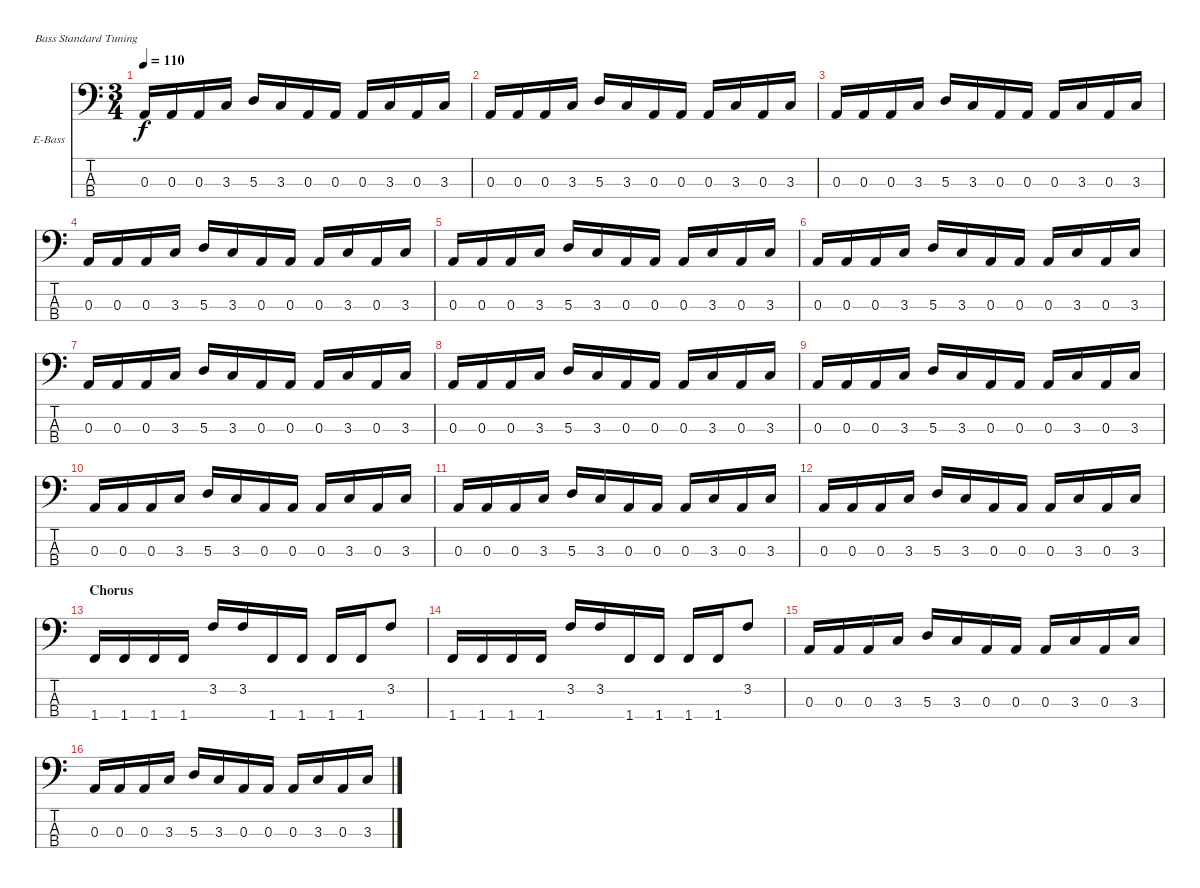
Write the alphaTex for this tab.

\defaultSystemsLayout 4
\bracketExtendMode nobrackets
\firstSystemTrackNameOrientation horizontal
\otherSystemsTrackNameOrientation horizontal
\track ("Electric Bass" "E-Bass") {instrument electricbassfinger}
\staff {score tabs}
\tuning (G2 D2 A1 E1)
\ts (3 4)
\tempo 110
\clef f4
\ks c
0.3.16{dy f} 0.3.16 0.3.16 3.3.16 5.3.16 3.3.16 0.3.16 0.3.16 0.3.16 3.3.16 0.3.16 3.3.16 |
0.3.16 0.3.16 0.3.16 3.3.16 5.3.16 3.3.16 0.3.16 0.3.16 0.3.16 3.3.16 0.3.16 3.3.16 |
0.3.16 0.3.16 0.3.16 3.3.16 5.3.16 3.3.16 0.3.16 0.3.16 0.3.16 3.3.16 0.3.16 3.3.16 |
0.3.16 0.3.16 0.3.16 3.3.16 5.3.16 3.3.16 0.3.16 0.3.16 0.3.16 3.3.16 0.3.16 3.3.16 |
0.3.16 0.3.16 0.3.16 3.3.16 5.3.16 3.3.16 0.3.16 0.3.16 0.3.16 3.3.16 0.3.16 3.3.16 |
0.3.16 0.3.16 0.3.16 3.3.16 5.3.16 3.3.16 0.3.16 0.3.16 0.3.16 3.3.16 0.3.16 3.3.16 |
0.3.16 0.3.16 0.3.16 3.3.16 5.3.16 3.3.16 0.3.16 0.3.16 0.3.16 3.3.16 0.3.16 3.3.16 |
0.3.16 0.3.16 0.3.16 3.3.16 5.3.16 3.3.16 0.3.16 0.3.16 0.3.16 3.3.16 0.3.16 3.3.16 |
0.3.16 0.3.16 0.3.16 3.3.16 5.3.16 3.3.16 0.3.16 0.3.16 0.3.16 3.3.16 0.3.16 3.3.16 |
0.3.16 0.3.16 0.3.16 3.3.16 5.3.16 3.3.16 0.3.16 0.3.16 0.3.16 3.3.16 0.3.16 3.3.16 |
0.3.16 0.3.16 0.3.16 3.3.16 5.3.16 3.3.16 0.3.16 0.3.16 0.3.16 3.3.16 0.3.16 3.3.16 |
0.3.16 0.3.16 0.3.16 3.3.16 5.3.16 3.3.16 0.3.16 0.3.16 0.3.16 3.3.16 0.3.16 3.3.16 |
\section ("" "Chorus")
1.4.16 1.4.16 1.4.16 1.4.16 3.2.16 3.2.16 1.4.16 1.4.16 1.4.16 1.4.16 3.2.8 |
1.4.16 1.4.16 1.4.16 1.4.16 3.2.16 3.2.16 1.4.16 1.4.16 1.4.16 1.4.16 3.2.8 |
0.3.16 0.3.16 0.3.16 3.3.16 5.3.16 3.3.16 0.3.16 0.3.16 0.3.16 3.3.16 0.3.16 3.3.16 |
0.3.16 0.3.16 0.3.16 3.3.16 5.3.16 3.3.16 0.3.16 0.3.16 0.3.16 3.3.16 0.3.16 3.3.16
